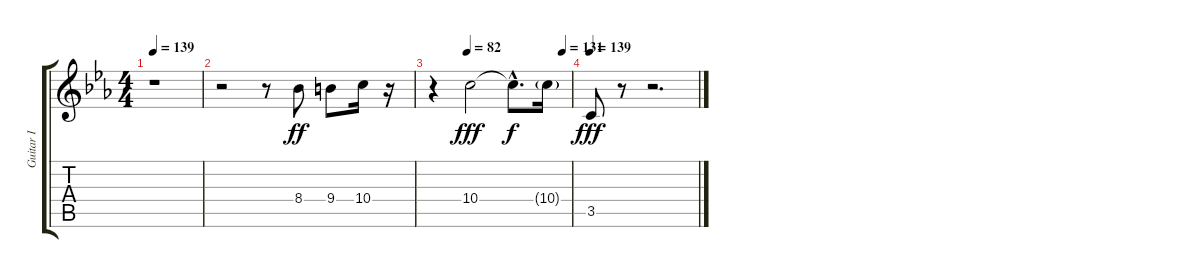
\track ("Guitar I" "Guitar I") {instrument distortionguitar}
\staff {score tabs}
\tuning (E4 B3 G3 D3 A2 E2) {hide}
\ts (4 4)
\tempo 139
\clef g2
\ks cminor
r.1{dy f} |
r.2 r.8 8.4.8{dy ff balance 8} 9.4.8 10.4.16 r.16 |
\tempo (82 0.25)
\tempo (131 0.9375)
r.4 10.4.2{dy fff} 10.4{hac t}.8{d dy f} 10.4{g}.16 |
\tempo 139
3.5.8{dy fff} r.8 r.2{d}
